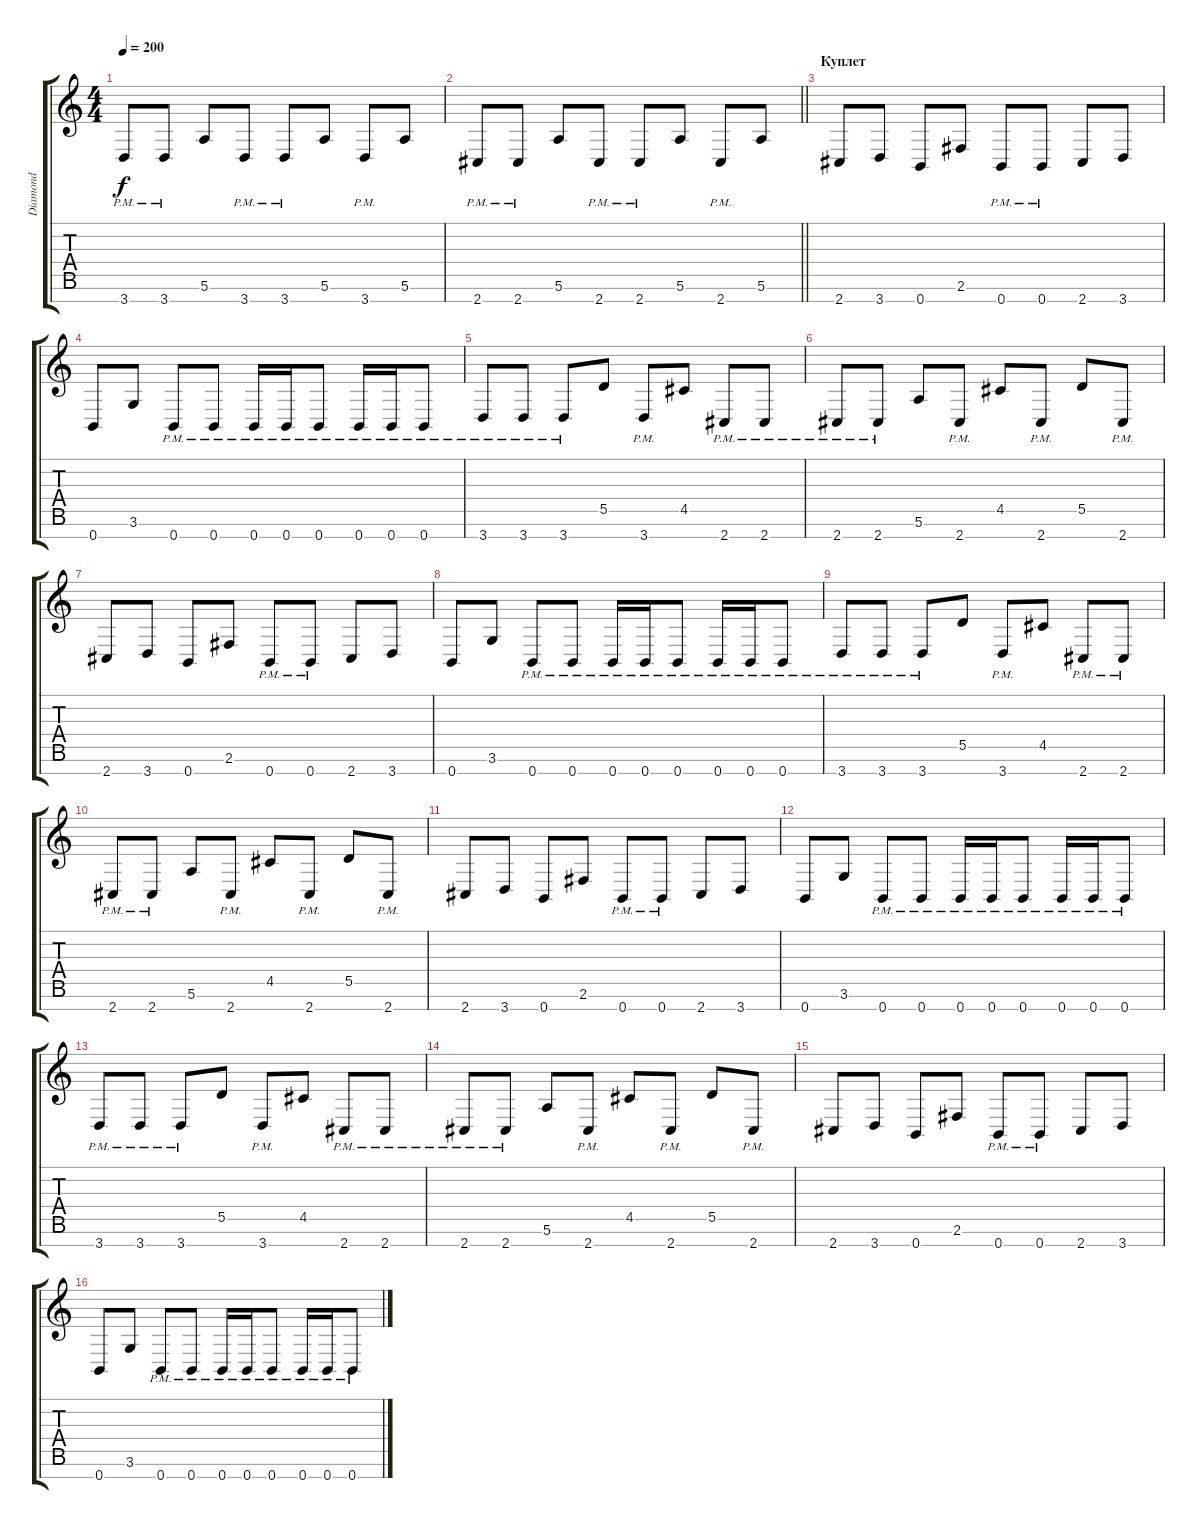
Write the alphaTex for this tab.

\track ("Diamond" "Diamond") {instrument overdrivenguitar}
\staff {score tabs}
\tuning (E4 B3 Gb3 D3 A2 E2 B1) {hide}
\ts (4 4)
\tempo 200
\clef g2
\ks c
3.7{pm}.8{dy f} 3.7{pm}.8 5.6.8 3.7{pm}.8 3.7{pm}.8 5.6.8 3.7{pm}.8 5.6.8 |
\barLineRight lightlight
2.7{pm}.8 2.7{pm}.8 5.6.8 2.7{pm}.8 2.7{pm}.8 5.6.8 2.7{pm}.8 5.6.8 |
\section ("" "Куплет")
2.7.8 3.7.8 0.7.8 2.6.8 0.7{pm}.8 0.7{pm}.8 2.7.8 3.7.8 |
0.7.8 3.6.8 0.7{pm}.8 0.7{pm}.8 0.7{pm}.16 0.7{pm}.16 0.7{pm}.8 0.7{pm}.16 0.7{pm}.16 0.7{pm}.8 |
3.7{pm}.8 3.7{pm}.8 3.7{pm}.8 5.5.8 3.7{pm}.8 4.5.8 2.7{pm}.8 2.7{pm}.8 |
2.7{pm}.8 2.7{pm}.8 5.6.8 2.7{pm}.8 4.5.8 2.7{pm}.8 5.5.8 2.7{pm}.8 |
2.7.8 3.7.8 0.7.8 2.6.8 0.7{pm}.8 0.7{pm}.8 2.7.8 3.7.8 |
0.7.8 3.6.8 0.7{pm}.8 0.7{pm}.8 0.7{pm}.16 0.7{pm}.16 0.7{pm}.8 0.7{pm}.16 0.7{pm}.16 0.7{pm}.8 |
3.7{pm}.8 3.7{pm}.8 3.7{pm}.8 5.5.8 3.7{pm}.8 4.5.8 2.7{pm}.8 2.7{pm}.8 |
2.7{pm}.8 2.7{pm}.8 5.6.8 2.7{pm}.8 4.5.8 2.7{pm}.8 5.5.8 2.7{pm}.8 |
2.7.8 3.7.8 0.7.8 2.6.8 0.7{pm}.8 0.7{pm}.8 2.7.8 3.7.8 |
0.7.8 3.6.8 0.7{pm}.8 0.7{pm}.8 0.7{pm}.16 0.7{pm}.16 0.7{pm}.8 0.7{pm}.16 0.7{pm}.16 0.7{pm}.8 |
3.7{pm}.8 3.7{pm}.8 3.7{pm}.8 5.5.8 3.7{pm}.8 4.5.8 2.7{pm}.8 2.7{pm}.8 |
2.7{pm}.8 2.7{pm}.8 5.6.8 2.7{pm}.8 4.5.8 2.7{pm}.8 5.5.8 2.7{pm}.8 |
2.7.8 3.7.8 0.7.8 2.6.8 0.7{pm}.8 0.7{pm}.8 2.7.8 3.7.8 |
0.7.8 3.6.8 0.7{pm}.8 0.7{pm}.8 0.7{pm}.16 0.7{pm}.16 0.7{pm}.8 0.7{pm}.16 0.7{pm}.16 0.7{pm}.8
